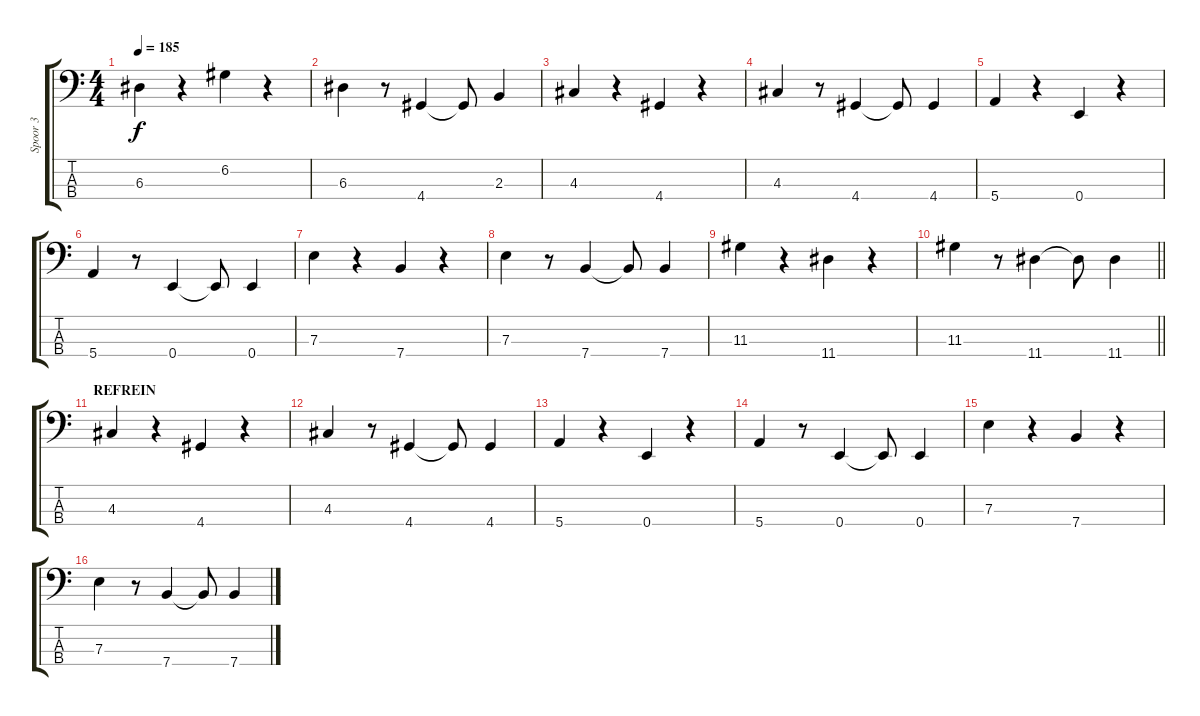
\track ("Spoor 3" "Spoor 3") {instrument electricbassfinger}
\staff {score tabs}
\tuning (G2 D2 A1 E1) {hide}
\ts (4 4)
\tempo 185
\clef f4
\ks c
6.3.4{dy f} r.4 6.2.4 r.4 |
6.3.4 r.8 4.4.4 4.4{t}.8 2.3.4 |
4.3.4 r.4 4.4.4 r.4 |
4.3.4 r.8 4.4.4 4.4{t}.8 4.4.4 |
5.4.4 r.4 0.4.4 r.4 |
5.4.4 r.8 0.4.4 0.4{t}.8 0.4.4 |
7.3.4 r.4 7.4.4 r.4 |
7.3.4 r.8 7.4.4 7.4{t}.8 7.4.4 |
11.3.4 r.4 11.4.4 r.4 |
\barLineRight lightlight
11.3.4 r.8 11.4.4 11.4{t}.8 11.4.4 |
\section ("" "REFREIN")
4.3.4 r.4 4.4.4 r.4 |
4.3.4 r.8 4.4.4 4.4{t}.8 4.4.4 |
5.4.4 r.4 0.4.4 r.4 |
5.4.4 r.8 0.4.4 0.4{t}.8 0.4.4 |
7.3.4 r.4 7.4.4 r.4 |
7.3.4 r.8 7.4.4 7.4{t}.8 7.4.4
